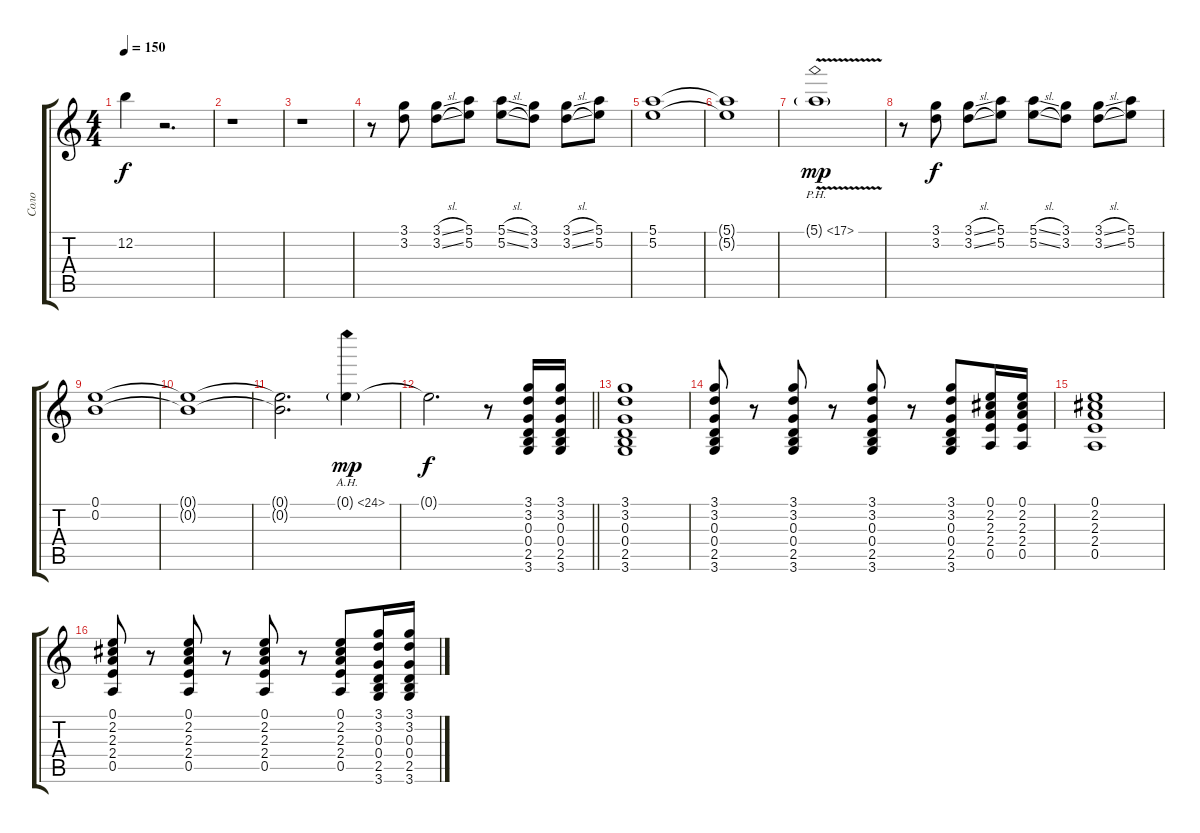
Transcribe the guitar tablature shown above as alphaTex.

\track ("Соло" "Соло") {instrument distortionguitar}
\staff {score tabs}
\tuning (E4 B3 G3 D3 A2 E2) {hide}
\ts (4 4)
\tempo 150
\clef g2
\ks c
12.2{t}.4{dy f} r.2{d} |
r.1 |
r.1 |
r.8 (3.1 3.2).8 (3.1{sl} 3.2{sl}).8 (5.1 5.2).8 (5.1{sl} 5.2{sl}).8 (3.1 3.2).8 (3.1{sl} 3.2{sl}).8 (5.1 5.2).8 |
(5.1 5.2).1 |
(5.1{t} 5.2{t}).1 |
5.1{ph 12 v g}.1{dy mp} |
r.8 (3.1 3.2).8{dy f} (3.1{sl} 3.2{sl}).8 (5.1 5.2).8 (5.1{sl} 5.2{sl}).8 (3.1 3.2).8 (3.1{sl} 3.2{sl}).8 (5.1 5.2).8 |
(0.1 0.2).1 |
(0.1{t} 0.2{t}).1 |
(0.1{t} 0.2{t}).2{d} 0.1{ah 24 g}.4{dy mp} |
\barLineRight lightlight
0.1{t}.2{d dy f} r.8 (3.1 3.2 0.3 0.4 2.5 3.6).16 (3.1 3.2 0.3 0.4 2.5 3.6).16 |
(3.1 3.2 0.3 0.4 2.5 3.6).1 |
(3.1 3.2 0.3 0.4 2.5 3.6).8 r.8 (3.1 3.2 0.3 0.4 2.5 3.6).8 r.8 (3.1 3.2 0.3 0.4 2.5 3.6).8 r.8 (3.1 3.2 0.3 0.4 2.5 3.6).8 (0.1 2.2 2.3 2.4 0.5).16 (0.1 2.2 2.3 2.4 0.5).16 |
(0.1 2.2 2.3 2.4 0.5).1 |
(0.1 2.2 2.3 2.4 0.5).8 r.8 (0.1 2.2 2.3 2.4 0.5).8 r.8 (0.1 2.2 2.3 2.4 0.5).8 r.8 (0.1 2.2 2.3 2.4 0.5).8 (3.1 3.2 0.3 0.4 2.5 3.6).16 (3.1 3.2 0.3 0.4 2.5 3.6).16
